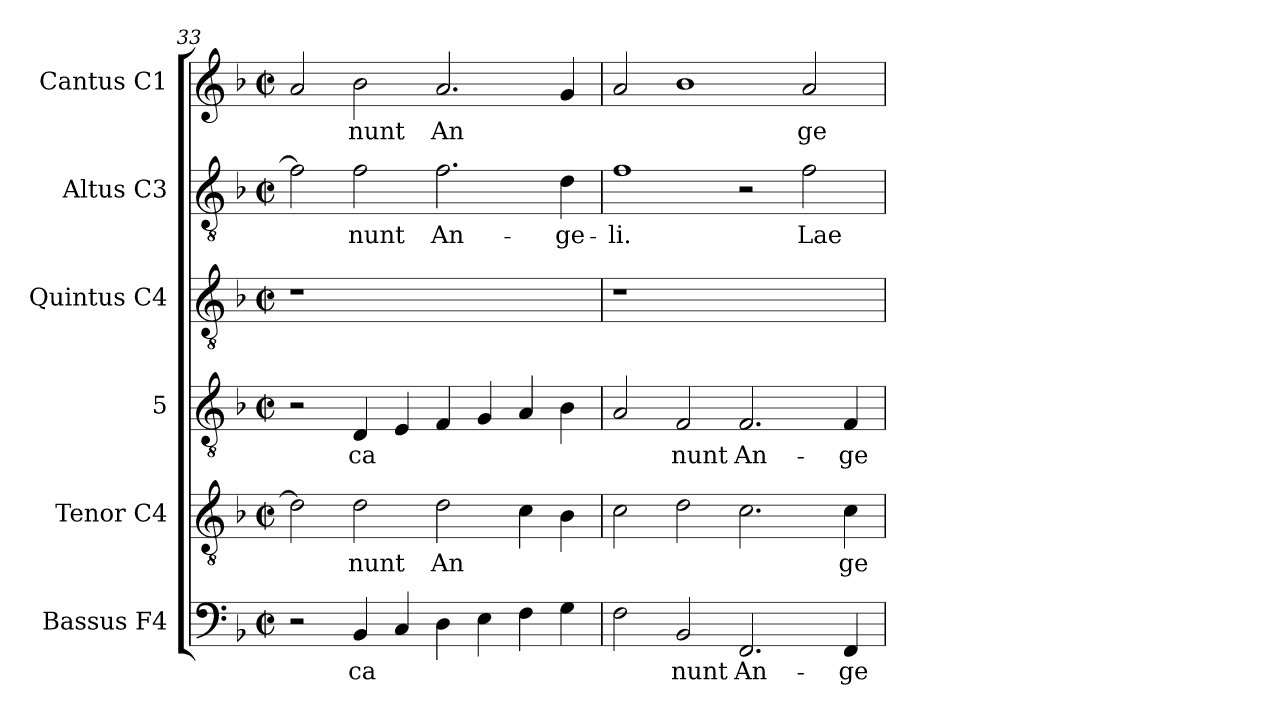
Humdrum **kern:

**kern	**text	**kern	**text	**kern	**text	**kern	**kern	**text	**kern	**text
*part6	*part6	*part5	*part5	*part4	*part4	*part3	*part2	*part2	*part1	*part1
*staff6	*staff6	*staff5	*staff5	*staff4	*staff4	*staff3	*staff2	*staff2	*staff1	*staff1
*I"Bassus  F4	*	*I"Tenor  C4	*	*I"5	*	*I"Quintus  C4	*I"Altus  C3	*	*I"Cantus  C1	*
*I'B	*	*I'T	*	*	*	*	*I'A	*	*I'C	*
*clefF4	*	*clefGv2	*	*clefGv2	*	*clefGv2	*clefGv2	*	*clefG2	*
*k[b-]	*	*k[b-]	*	*k[b-]	*	*k[b-]	*k[b-]	*	*k[b-]	*
*F:	*	*F:	*	*F:	*	*F:	*F:	*	*F:	*
*M2/2	*	*M2/2	*	*M2/2	*	*M2/2	*M2/2	*	*M2/2	*
*met(c|)	*	*met(c|)	*	*met(c|)	*	*met(c|)	*met(c|)	*	*met(c|)	*
=33	=33	=33	=33	=33	=33	=33	=33	=33	=33	=33
!	!	!	!LO:LY:b:cj	!	!	!	!	!LO:LY:b:cj	!	!LO:LY:b:cj
2r	.	2d\]	--	2r	.	1r	2f\]	--	2a/	--
!	!LO:LY:b:cj	!	!LO:LY:b:cj	!	!LO:LY:b:cj	!	!	!LO:LY:b:cj	!	!LO:LY:b:cj
4BB-/	ca-	2d\	-nunt	4D/	ca-	.	2f\	-nunt	2b-\	-nunt
!	!LO:LY:b:cj	!	!	!	!LO:LY:b:cj	!	!	!	!	!
4C/	--	.	.	4E/	--	.	.	.	.	.
!	!LO:LY:b:cj	!	!LO:LY:b:cj	!	!LO:LY:b:cj	!	!	!LO:LY:b:cj	!	!LO:LY:b:cj
4D\	--	2d\	An-	4F/	--	1ryy	2.f\	An-	2.a/	An-
!	!LO:LY:b:cj	!	!	!	!LO:LY:b:cj	!	!	!	!	!
4E\	--	.	.	4G/	--	.	.	.	.	.
!	!LO:LY:b:cj	!	!LO:LY:b:cj	!	!LO:LY:b:cj	!	!	!	!	!
4F\	--	4c\	--	4A/	--	.	.	.	.	.
!	!LO:LY:b:cj	!	!LO:LY:b:cj	!	!LO:LY:b:cj	!	!	!LO:LY:b:cj	!	!LO:LY:b:cj
4G\	--	4B-\	--	4B-\	--	.	4d\	-ge-	4g/	--
=34	=34	=34	=34	=34	=34	=34	=34	=34	=34	=34
!	!LO:LY:b:cj	!	!LO:LY:b:cj	!	!LO:LY:b:cj	!	!	!LO:LY:b:cj	!	!LO:LY:b:cj
2F\	--	2c\	--	2A/	--	1r	1f	-li.	2a/	--
!	!LO:LY:b:cj	!	!LO:LY:b:cj	!	!LO:LY:b:cj	!	!	!	!	!LO:LY:b:cj
2BB-/	-nunt	2d\	--	2F/	-nunt	.	.	.	1b-	--
!	!LO:LY:b:cj	!	!LO:LY:b:cj	!	!LO:LY:b:cj	!	!	!	!	!
2.FF/	An-	2.c\	--	2.F/	An-	1ryy	2r	.	.	.
!	!	!	!	!	!	!	!	!LO:LY:b:cj	!	!LO:LY:b:cj
.	.	.	.	.	.	.	2f\	Lae-	2a/	-ge-
!	!LO:LY:b:cj	!	!LO:LY:b:cj	!	!LO:LY:b:cj	!	!	!	!	!
4FF/	-ge-	4c\	-ge-	4F/	-ge-	.	.	.	.	.
=	=	=	=	=	=	=	=	=	=	=
*-	*-	*-	*-	*-	*-	*-	*-	*-	*-	*-
